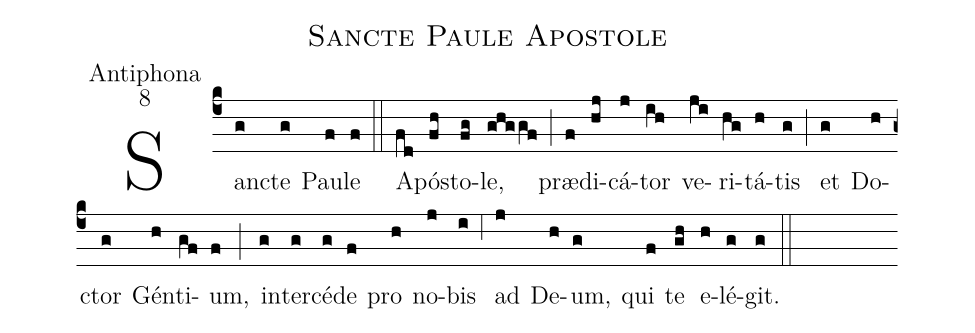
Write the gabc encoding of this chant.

name:Sancte Paule Apostole;
office-part:Antiphona;
mode:8;
%%
(c4) San(g)cte(g) Pau(f)le(f) (::) A(fd)pó(fh)sto(fg)le,(ghggf) (;) præ(f)di(hj)cá(j)tor(ih) ve(ji)ri(hg)tá(h)tis(g) (;) et(g) Do(h)ctor(g) Gén(h)ti(gf)um,(f) (;) in(g)ter(g)cé(g)de(f) pro(h) no(j)bis(i) (;6) ad(j) De(h)um,(g) qui(f) te(gh) e(h)lé(g)git.(g) (::)
